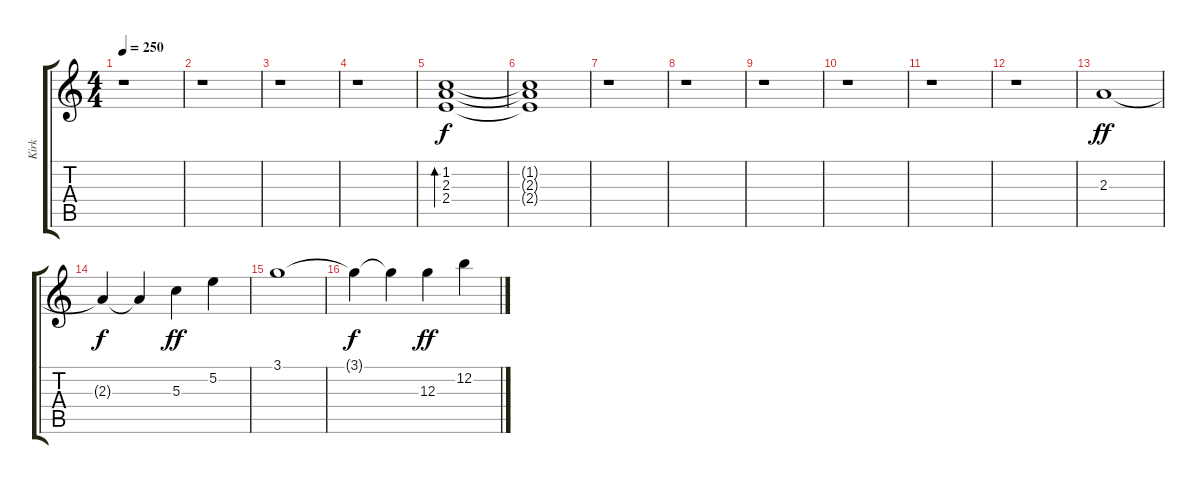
\track ("Kirk" "Kirk") {instrument distortionguitar}
\staff {score tabs}
\tuning (E4 B3 G3 D3 A2 E2) {hide}
\ts (4 4)
\tempo 250
\clef g2
\ks c
r.1{dy f} |
r.1 |
r.1 |
r.1 |
(1.2 2.3 2.4).1{bd 240 volume 13 instrument electricguitarclean} |
(1.2{t} 2.3{t} 2.4{t}).1 |
r.1 |
r.1 |
r.1 |
r.1 |
r.1 |
r.1 |
2.3.1{dy ff volume 11 instrument electricguitarclean} |
2.3{t}.4{dy f instrument electricguitarclean} 2.3{t}.4{instrument electricguitarclean} 5.3.4{dy ff instrument electricguitarclean} 5.2.4{instrument electricguitarclean} |
3.1.1{instrument electricguitarclean} |
3.1{t}.4{dy f instrument electricguitarclean} 3.1{t}.4{instrument electricguitarclean} 12.3.4{dy ff instrument electricguitarclean} 12.2.4{instrument electricguitarclean}
